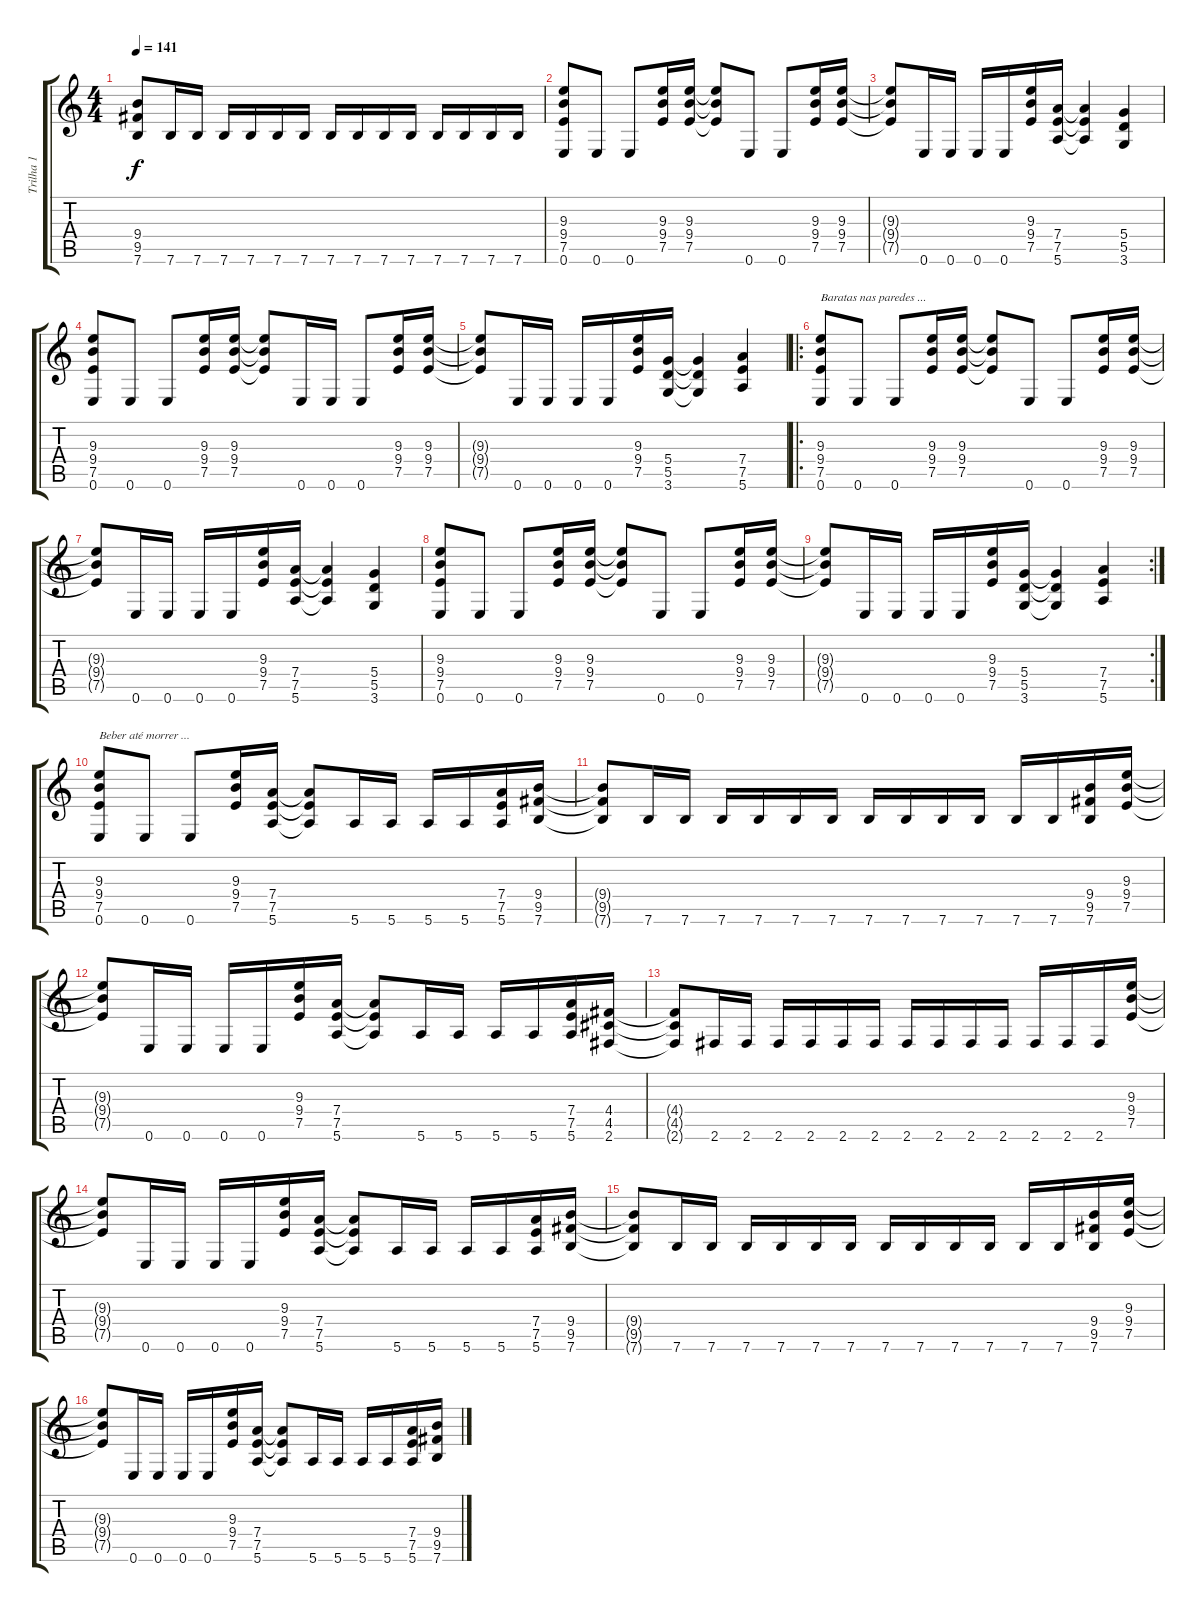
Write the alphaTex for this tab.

\track ("Trilha 1" "Trilha 1") {instrument overdrivenguitar}
\staff {score tabs}
\tuning (E4 B3 G3 D3 A2 E2) {hide}
\ts (4 4)
\tempo 141
\clef g2
\ks c
(9.4{t} 9.5{t} 7.6{t}).8{dy f} 7.6.16 7.6.16 7.6.16 7.6.16 7.6.16 7.6.16 7.6.16 7.6.16 7.6.16 7.6.16 7.6.16 7.6.16 7.6.16 7.6.16 |
(9.3 9.4 7.5 0.6).8 0.6.8 0.6.8 (9.3 9.4 7.5).16 (9.3 9.4 7.5).16 (9.3{t} 9.4{t} 7.5{t}).8 0.6.8 0.6.8 (9.3 9.4 7.5).16 (9.3 9.4 7.5).16 |
(9.3{t} 9.4{t} 7.5{t}).8 0.6.16 0.6.16 0.6.16 0.6.16 (9.3 9.4 7.5).16 (7.4 7.5 5.6).16 (7.4{t} 7.5{t} 5.6{t}).4 (5.4 5.5 3.6).4 |
(9.3 9.4 7.5 0.6).8 0.6.8 0.6.8 (9.3 9.4 7.5).16 (9.3 9.4 7.5).16 (9.3{t} 9.4{t} 7.5{t}).8 0.6.16 0.6.16 0.6.8 (9.3 9.4 7.5).16 (9.3 9.4 7.5).16 |
(9.3{t} 9.4{t} 7.5{t}).8 0.6.16 0.6.16 0.6.16 0.6.16 (9.3 9.4 7.5).16 (5.4 5.5 3.6).16 (5.4{t} 5.5{t} 3.6{t}).4 (7.4 7.5 5.6).4 |
\ro
(9.3 9.4 7.5 0.6).8{txt "Baratas nas paredes ..."} 0.6.8 0.6.8 (9.3 9.4 7.5).16 (9.3 9.4 7.5).16 (9.3{t} 9.4{t} 7.5{t}).8 0.6.8 0.6.8 (9.3 9.4 7.5).16 (9.3 9.4 7.5).16 |
(9.3{t} 9.4{t} 7.5{t}).8 0.6.16 0.6.16 0.6.16 0.6.16 (9.3 9.4 7.5).16 (7.4 7.5 5.6).16 (7.4{t} 7.5{t} 5.6{t}).4 (5.4 5.5 3.6).4 |
(9.3 9.4 7.5 0.6).8 0.6.8 0.6.8 (9.3 9.4 7.5).16 (9.3 9.4 7.5).16 (9.3{t} 9.4{t} 7.5{t}).8 0.6.8 0.6.8 (9.3 9.4 7.5).16 (9.3 9.4 7.5).16 |
\rc 2
(9.3{t} 9.4{t} 7.5{t}).8 0.6.16 0.6.16 0.6.16 0.6.16 (9.3 9.4 7.5).16 (5.4 5.5 3.6).16 (5.4{t} 5.5{t} 3.6{t}).4 (7.4 7.5 5.6).4 |
(9.3 9.4 7.5 0.6).8{txt "Beber até morrer ..."} 0.6.8 0.6.8 (9.3 9.4 7.5).16 (7.4 7.5 5.6).16 (7.4{t} 7.5{t} 5.6{t}).8 5.6.16 5.6.16 5.6.16 5.6.16 (7.4 7.5 5.6).16 (9.4 9.5 7.6).16 |
(9.4{t} 9.5{t} 7.6{t}).8 7.6.16 7.6.16 7.6.16 7.6.16 7.6.16 7.6.16 7.6.16 7.6.16 7.6.16 7.6.16 7.6.16 7.6.16 (9.4 9.5 7.6).16 (9.3 9.4 7.5).16 |
(9.3{t} 9.4{t} 7.5{t}).8 0.6.16 0.6.16 0.6.16 0.6.16 (9.3 9.4 7.5).16 (7.4 7.5 5.6).16 (7.4{t} 7.5{t} 5.6{t}).8 5.6.16 5.6.16 5.6.16 5.6.16 (7.4 7.5 5.6).16 (4.4 4.5 2.6).16 |
(4.4{t} 4.5{t} 2.6{t}).8 2.6.16 2.6.16 2.6.16 2.6.16 2.6.16 2.6.16 2.6.16 2.6.16 2.6.16 2.6.16 2.6.16 2.6.16 2.6.16 (9.3 9.4 7.5).16 |
(9.3{t} 9.4{t} 7.5{t}).8 0.6.16 0.6.16 0.6.16 0.6.16 (9.3 9.4 7.5).16 (7.4 7.5 5.6).16 (7.4{t} 7.5{t} 5.6{t}).8 5.6.16 5.6.16 5.6.16 5.6.16 (7.4 7.5 5.6).16 (9.4 9.5 7.6).16 |
(9.4{t} 9.5{t} 7.6{t}).8 7.6.16 7.6.16 7.6.16 7.6.16 7.6.16 7.6.16 7.6.16 7.6.16 7.6.16 7.6.16 7.6.16 7.6.16 (9.4 9.5 7.6).16 (9.3 9.4 7.5).16 |
(9.3{t} 9.4{t} 7.5{t}).8 0.6.16 0.6.16 0.6.16 0.6.16 (9.3 9.4 7.5).16 (7.4 7.5 5.6).16 (7.4{t} 7.5{t} 5.6{t}).8 5.6.16 5.6.16 5.6.16 5.6.16 (7.4 7.5 5.6).16 (9.4 9.5 7.6).16
